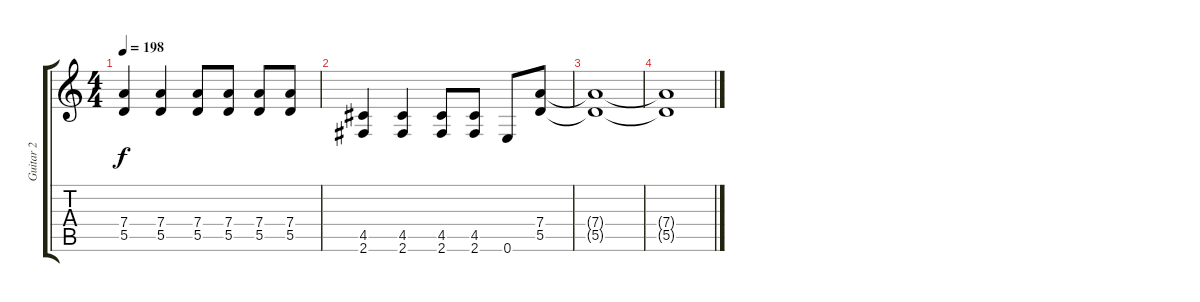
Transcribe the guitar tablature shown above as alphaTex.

\track ("Guitar 2" "Guitar 2") {instrument distortionguitar}
\staff {score tabs}
\tuning (E4 B3 G3 D3 A2 E2) {hide}
\ts (4 4)
\tempo 198
\clef g2
\ks c
(7.4 5.5).4{dy f} (7.4 5.5).4 (7.4 5.5).8 (7.4 5.5).8 (7.4 5.5).8 (7.4 5.5).8 |
(4.5 2.6).4 (4.5 2.6).4 (4.5 2.6).8 (4.5 2.6).8 0.6.8 (7.4 5.5).8 |
(7.4{t} 5.5{t}).1 |
(7.4{t} 5.5{t}).1
